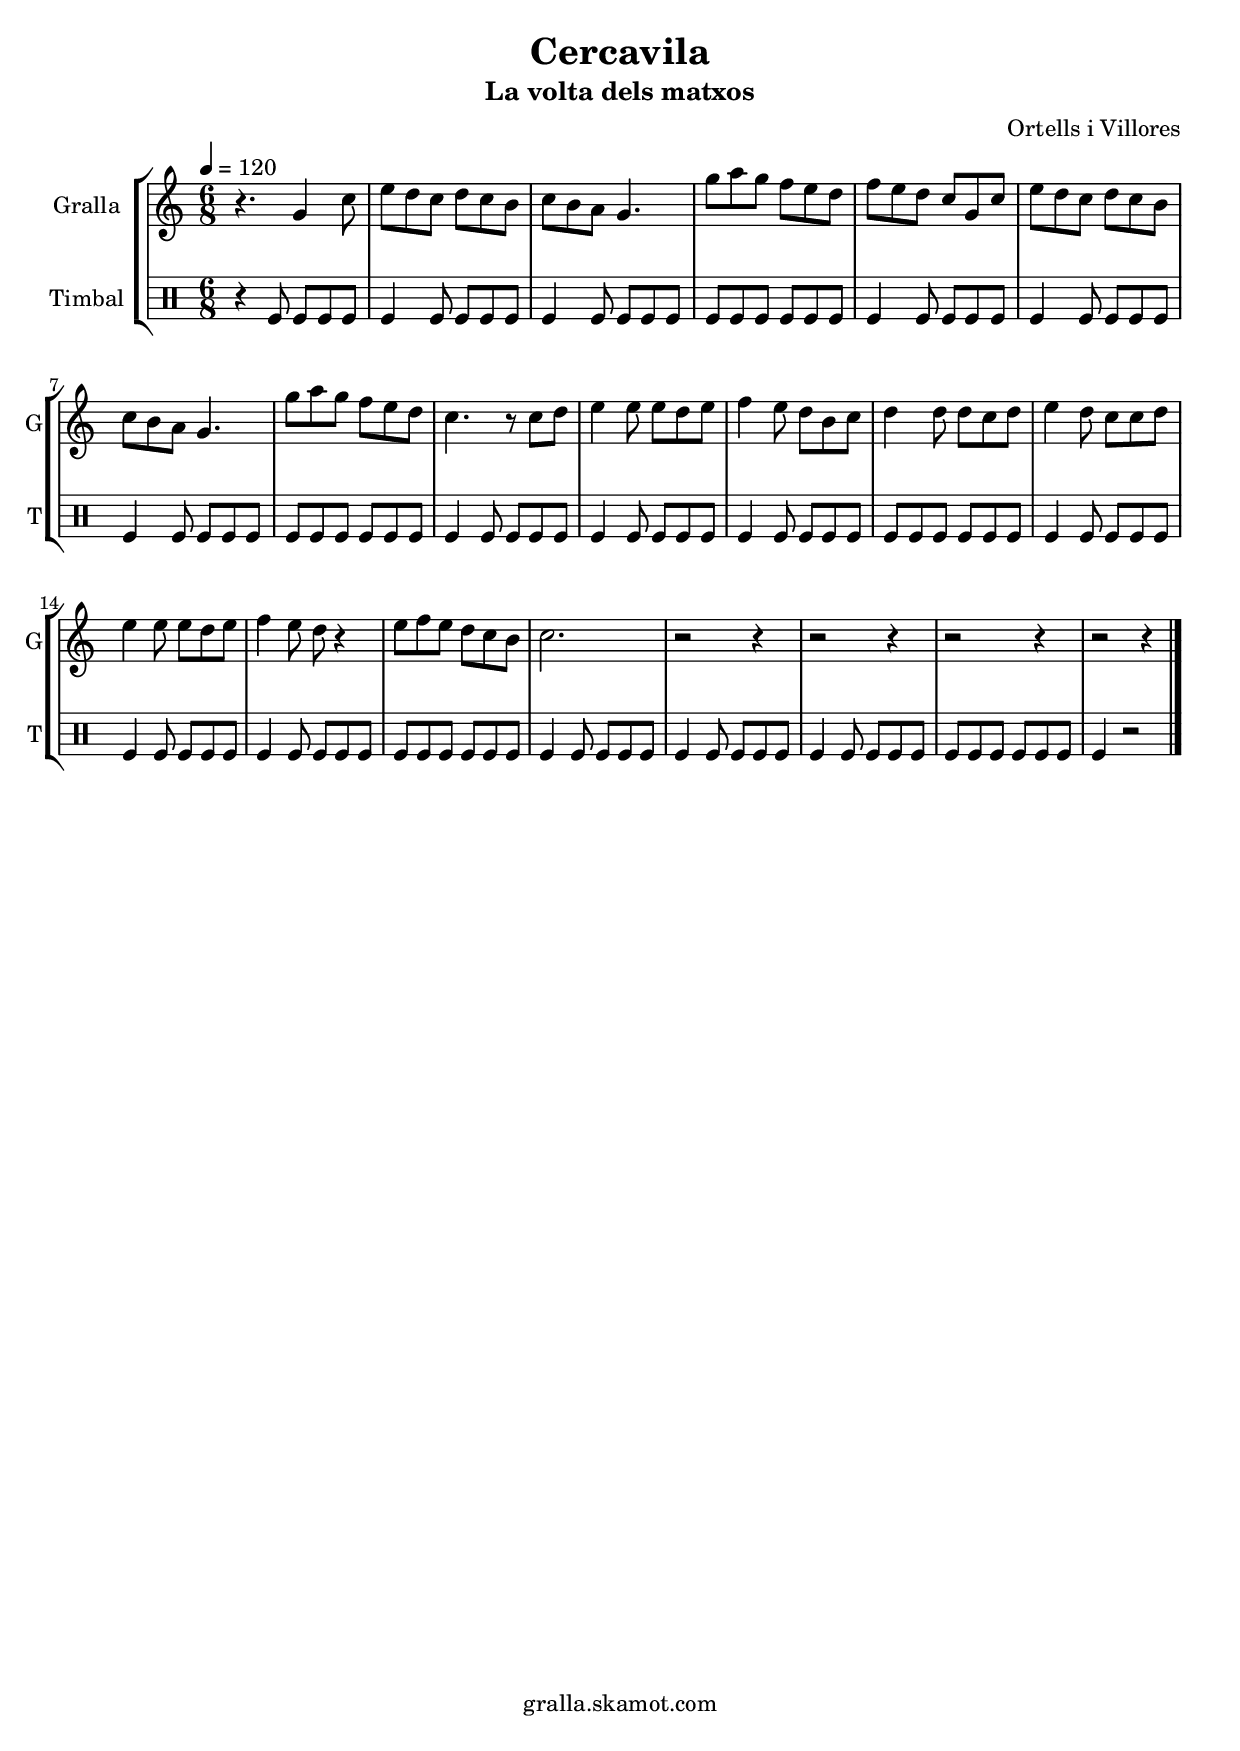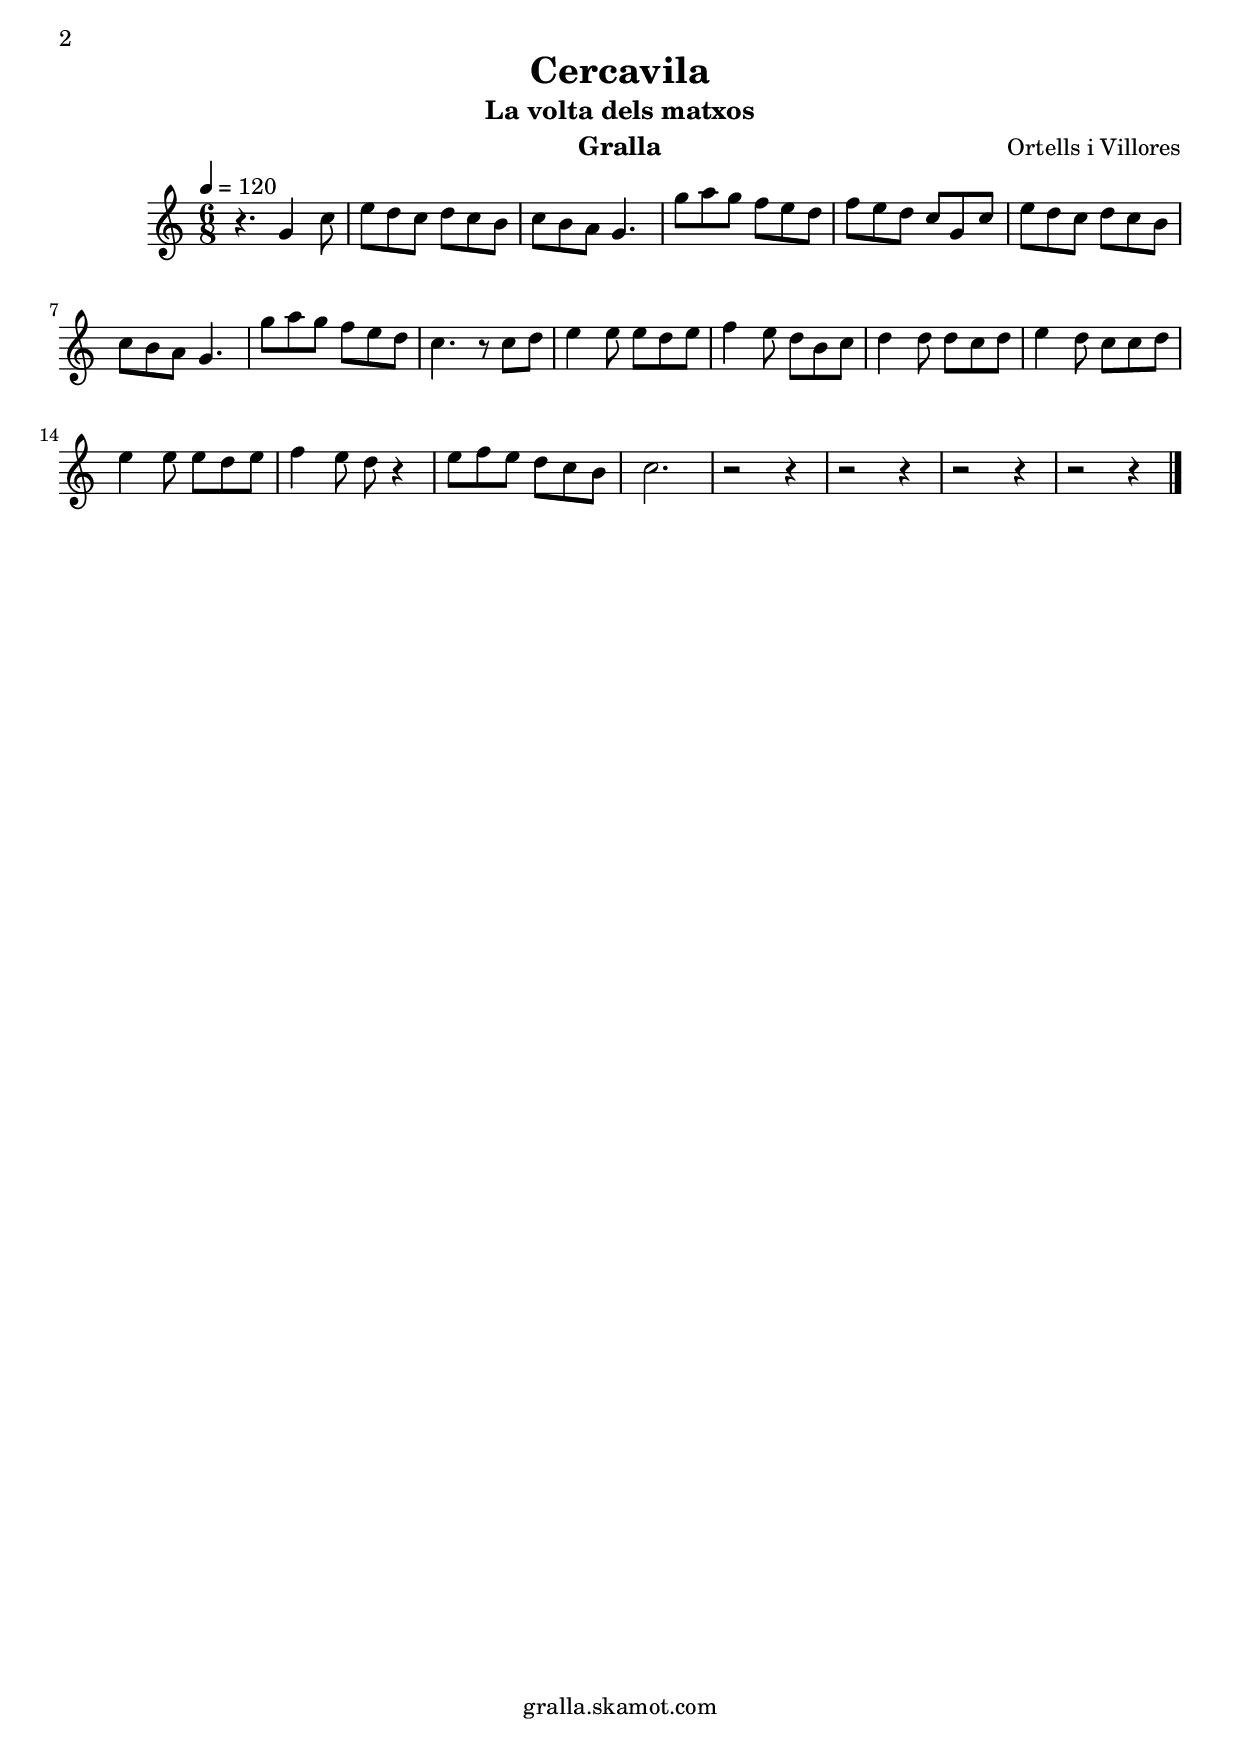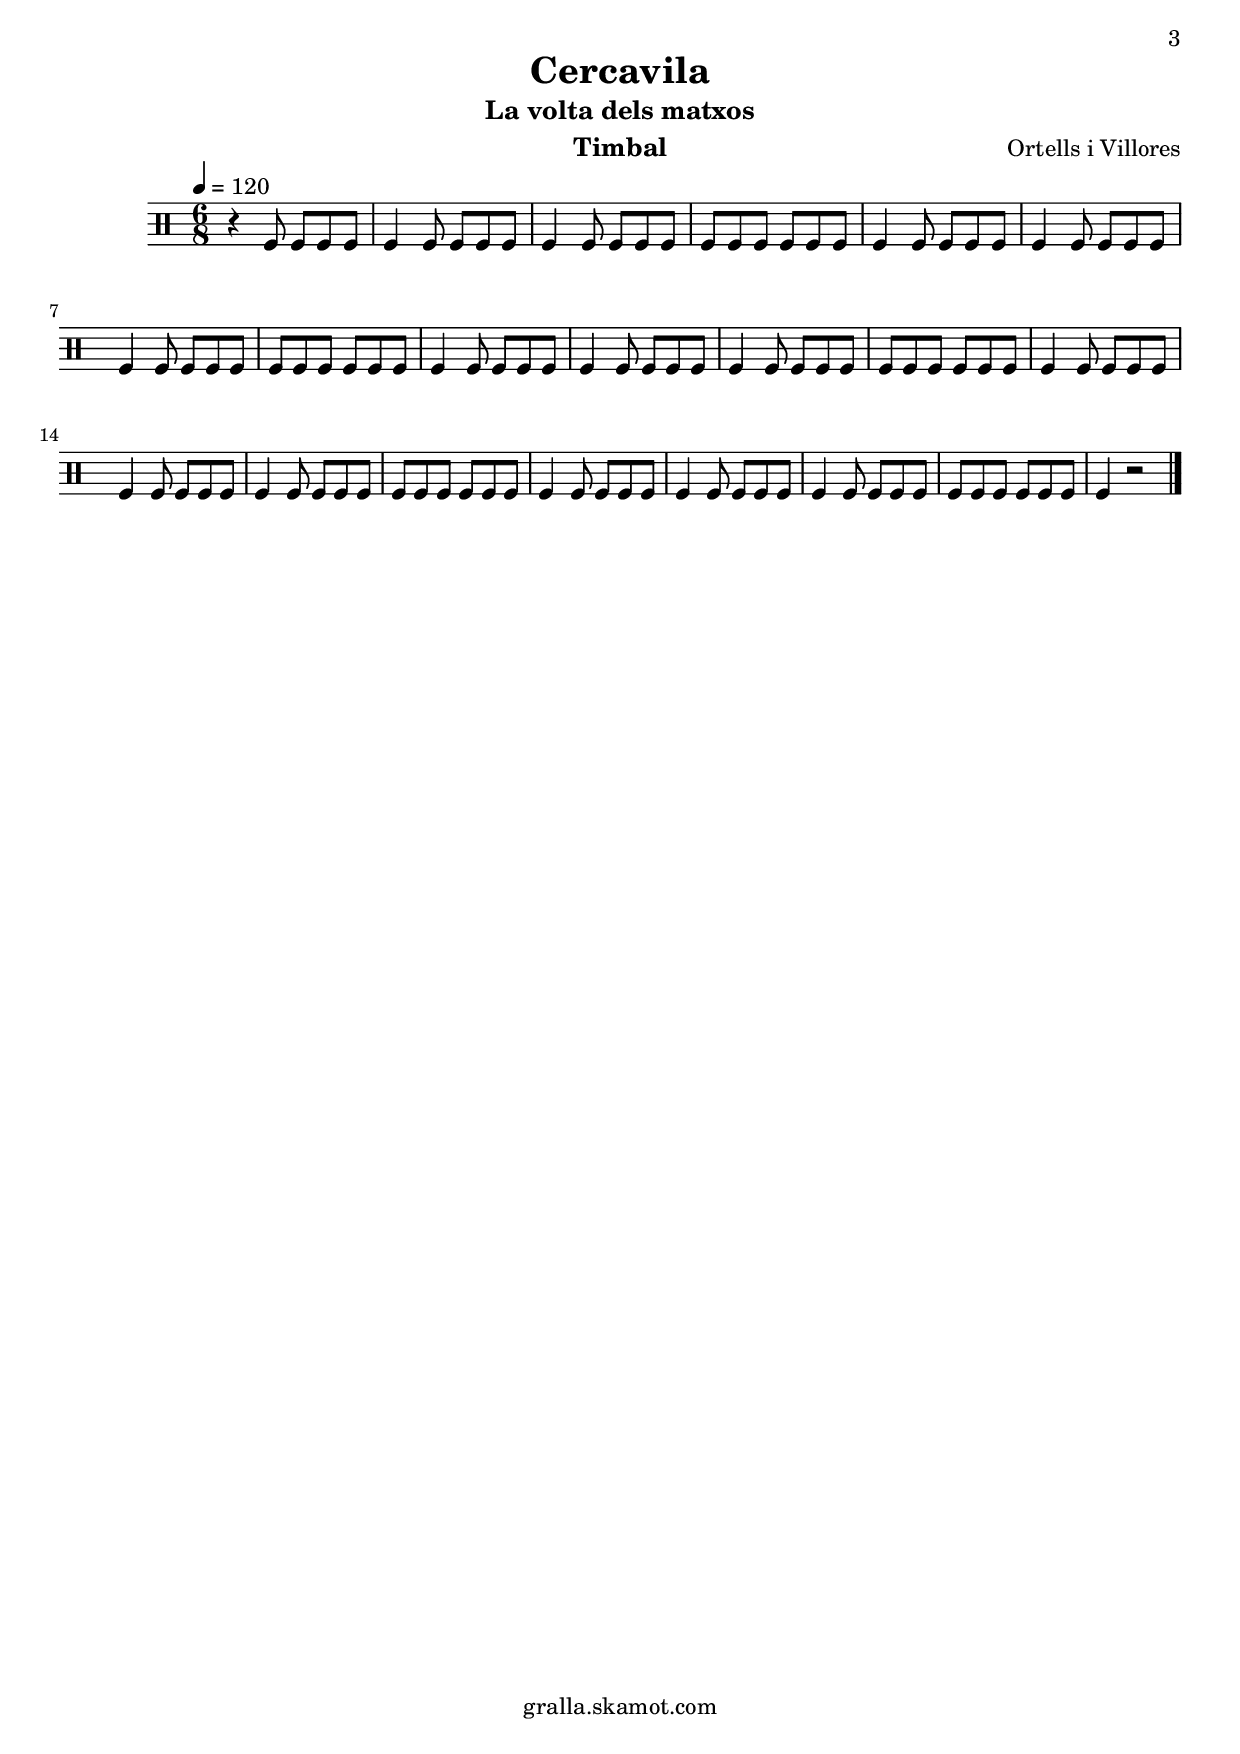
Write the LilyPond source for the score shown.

\version "2.16.2"

\header {
  dedication=""
  title="Cercavila"
  subtitle="La volta dels matxos"
  subsubtitle=""
  poet=""
  meter=""
  piece=""
  composer="Ortells i Villores"
  arranger=""
  opus=""
  instrument=""
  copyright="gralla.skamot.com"
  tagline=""
}

liniaroAa =
\relative g'
{
  \tempo 4=120
  \clef treble
  \key c \major
  \time 6/8
  r4. g4 c8  |
  e8 d c d c b  |
  c8 b a g4.  |
  g'8 a g f e d  |
  %05
  f8 e d c g c  |
  e8 d c d c b  |
  c8 b a g4.  |
  g'8 a g f e d  |
  c4. r8 c d  |
  %10
  e4 e8 e d e  |
  f4 e8 d b c  |
  d4 d8 d c d  |
  e4 d8 c c d  |
  e4 e8 e d e  |
  %15
  f4 e8 d r4  |
  e8 f e d c b  |
  c2.  |
  r2 r4  |
  r2 r4  |
  %20
  r2 r4  |
  r2 r4  \bar "|."
}

liniaroAb =
\drummode
{
  \tempo 4=120
  \time 6/8
  r4 tomfl8 tomfl tomfl tomfl  |
  tomfl4 tomfl8 tomfl tomfl tomfl  |
  tomfl4 tomfl8 tomfl tomfl tomfl  |
  tomfl8 tomfl tomfl tomfl tomfl tomfl  |
  %05
  tomfl4 tomfl8 tomfl tomfl tomfl  |
  tomfl4 tomfl8 tomfl tomfl tomfl  |
  tomfl4 tomfl8 tomfl tomfl tomfl  |
  tomfl8 tomfl tomfl tomfl tomfl tomfl  |
  tomfl4 tomfl8 tomfl tomfl tomfl  |
  %10
  tomfl4 tomfl8 tomfl tomfl tomfl  |
  tomfl4 tomfl8 tomfl tomfl tomfl  |
  tomfl8 tomfl tomfl tomfl tomfl tomfl  |
  tomfl4 tomfl8 tomfl tomfl tomfl  |
  tomfl4 tomfl8 tomfl tomfl tomfl  |
  %15
  tomfl4 tomfl8 tomfl tomfl tomfl  |
  tomfl8 tomfl tomfl tomfl tomfl tomfl  |
  tomfl4 tomfl8 tomfl tomfl tomfl  |
  tomfl4 tomfl8 tomfl tomfl tomfl  |
  tomfl4 tomfl8 tomfl tomfl tomfl  |
  %20
  tomfl8 tomfl tomfl tomfl tomfl tomfl  |
  tomfl4 r2  \bar "|."
}

\bookpart {
  \score {
    \new StaffGroup {
      \override Score.RehearsalMark #'self-alignment-X = #LEFT
      <<
        \new Staff \with {instrumentName = #"Gralla" shortInstrumentName = #"G"} \liniaroAa
        \new DrumStaff \with {instrumentName = #"Timbal" shortInstrumentName = #"T"} \liniaroAb
      >>
    }
    \layout {}
  }
  \score { \unfoldRepeats
    \new StaffGroup {
      \override Score.RehearsalMark #'self-alignment-X = #LEFT
      <<
        \new Staff \with {instrumentName = #"Gralla" shortInstrumentName = #"G"} \liniaroAa
        \new DrumStaff \with {instrumentName = #"Timbal" shortInstrumentName = #"T"} \liniaroAb
      >>
    }
    \midi {
      \set Staff.midiInstrument = "oboe"
      \set DrumStaff.midiInstrument = "drums"
    }
  }
}

\bookpart {
  \header {instrument="Gralla"}
  \score {
    \new StaffGroup {
      \override Score.RehearsalMark #'self-alignment-X = #LEFT
      <<
        \new Staff \liniaroAa
      >>
    }
    \layout {}
  }
  \score { \unfoldRepeats
    \new StaffGroup {
      \override Score.RehearsalMark #'self-alignment-X = #LEFT
      <<
        \new Staff \liniaroAa
      >>
    }
    \midi {
      \set Staff.midiInstrument = "oboe"
      \set DrumStaff.midiInstrument = "drums"
    }
  }
}

\bookpart {
  \header {instrument="Timbal"}
  \score {
    \new StaffGroup {
      \override Score.RehearsalMark #'self-alignment-X = #LEFT
      <<
        \new DrumStaff \liniaroAb
      >>
    }
    \layout {}
  }
  \score { \unfoldRepeats
    \new StaffGroup {
      \override Score.RehearsalMark #'self-alignment-X = #LEFT
      <<
        \new DrumStaff \liniaroAb
      >>
    }
    \midi {
      \set Staff.midiInstrument = "oboe"
      \set DrumStaff.midiInstrument = "drums"
    }
  }
}

